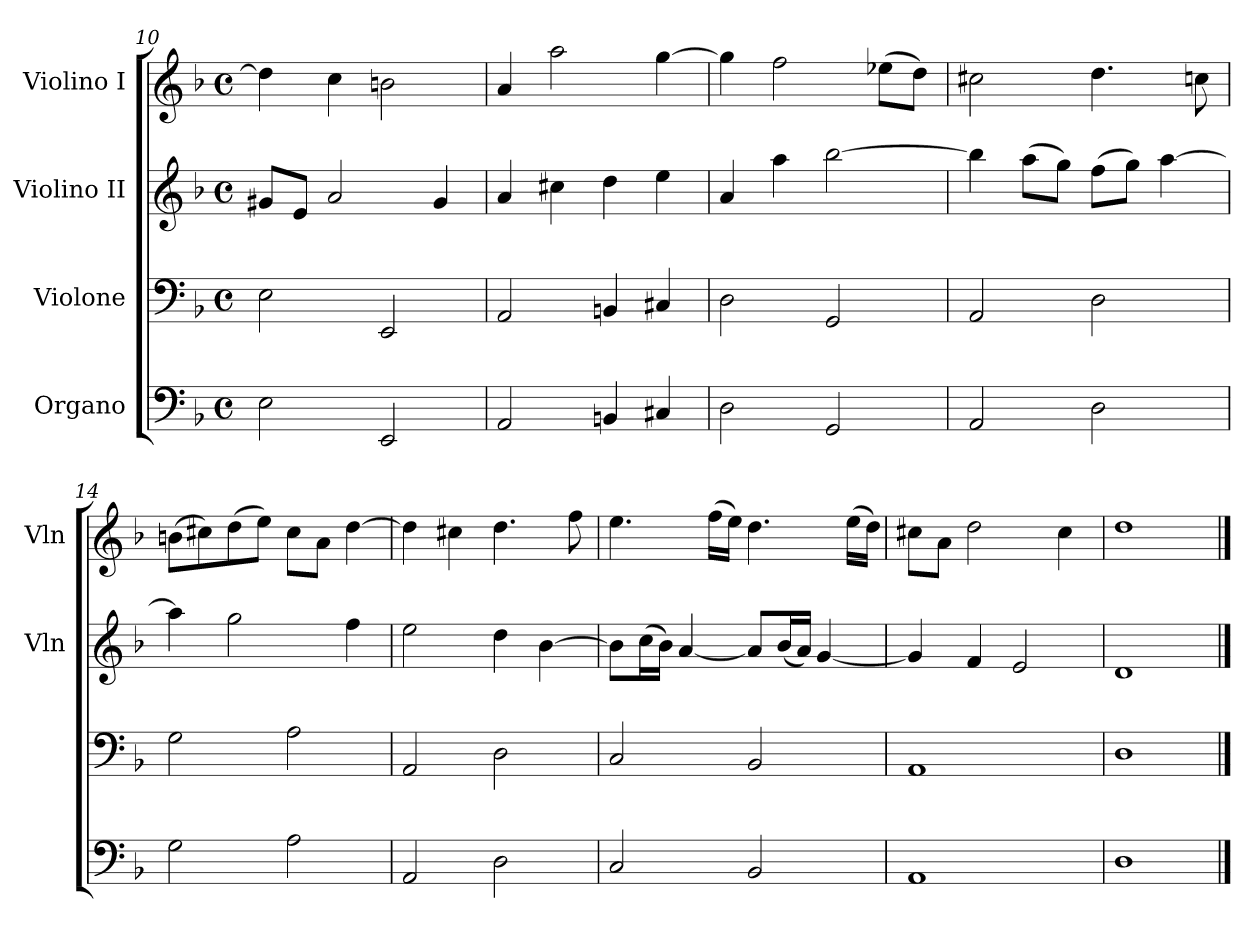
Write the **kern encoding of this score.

**kern	**kern	**kern	**kern
*part4	*part3	*part2	*part1
*staff4	*staff3	*staff2	*staff1
*I"Organo	*I"Violone	*I"Violino II	*I"Violino I
*	*	*I'Vln	*I'Vln
*clefF4	*clefF4	*clefG2	*clefG2
*k[b-]	*k[b-]	*k[b-]	*k[b-]
*d:	*d:	*d:	*d:
*M4/4	*M4/4	*M4/4	*M4/4
*met(c)	*met(c)	*met(c)	*met(c)
=10	=10	=10	=10
2E	2E	8g#XL	4dd]
.	.	8eJ	.
.	.	2a	4cc
2EE	2EE	.	2bn
.	.	4g#	.
=11	=11	=11	=11
2AA	2AA	4a	4a
.	.	4cc#X	2aa
4BBn	4BBn	4dd	.
4C#X	4C#X	4ee	[4gg
=12	=12	=12	=12
2D	2D	4a	4gg]
.	.	4aa	2ff
2GG	2GG	[2bb-	.
.	.	.	(8ee-XL
.	.	.	8ddJ)
=13	=13	=13	=13
2AA	2AA	4bb-]	2cc#X
.	.	(8aaL	.
.	.	8ggJ)	.
2D	2D	(8ffL	4.dd
.	.	8ggJ)	.
.	.	[4aa	.
.	.	.	8ccn
=14	=14	=14	=14
2G	2G	4aa]	(8bnL
.	.	.	8cc#X)
.	.	2gg	(8dd
.	.	.	8eeJ)
2A	2A	.	8cc#L
.	.	.	8aJ
.	.	4ff	[4dd
=15	=15	=15	=15
2AA	2AA	2ee	4dd]
.	.	.	4cc#X
2D	2D	4dd	4.dd
.	.	[4b-	.
.	.	.	8ff
=16	=16	=16	=16
2C	2C	8b-L]	4.ee
.	.	(16ccL	.
.	.	16b-JJ)	.
.	.	[4a	.
.	.	.	(16ffLL
.	.	.	16eeJJ)
2BB-	2BB-	8aL]	4.dd
.	.	(16b-L	.
.	.	16aJJ)	.
.	.	[4g	.
.	.	.	(16eeLL
.	.	.	16ddJJ)
=17	=17	=17	=17
1AA	1AA	4g]	8cc#XL
.	.	.	8aJ
.	.	4f	2dd
.	.	2e	.
.	.	.	4cc#
=18	=18	=18	=18
1D	1D	1d	1dd
==	==	==	==
*-	*-	*-	*-
